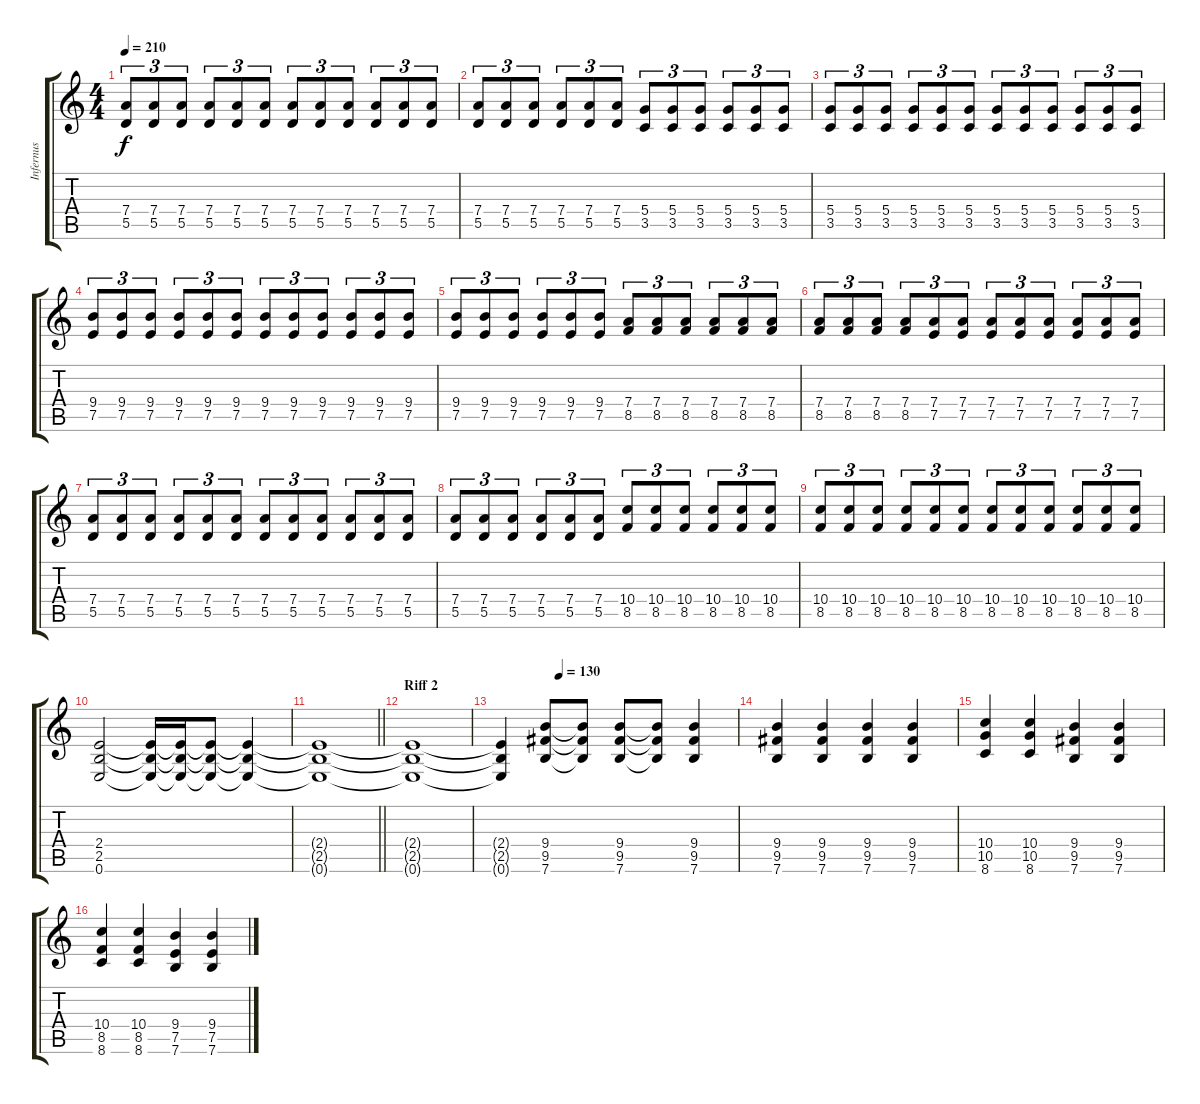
\track ("Infernus" "Infernus") {instrument overdrivenguitar}
\staff {score tabs}
\tuning (E4 B3 G3 D3 A2 E2) {hide}
\ts (4 4)
\tempo 210
\clef g2
\ks c
(7.4 5.5).8{tu (3 2) dy f} (7.4 5.5).8{tu (3 2)} (7.4 5.5).8{tu (3 2)} (7.4 5.5).8{tu (3 2)} (7.4 5.5).8{tu (3 2)} (7.4 5.5).8{tu (3 2)} (7.4 5.5).8{tu (3 2)} (7.4 5.5).8{tu (3 2)} (7.4 5.5).8{tu (3 2)} (7.4 5.5).8{tu (3 2)} (7.4 5.5).8{tu (3 2)} (7.4 5.5).8{tu (3 2)} |
(7.4 5.5).8{tu (3 2)} (7.4 5.5).8{tu (3 2)} (7.4 5.5).8{tu (3 2)} (7.4 5.5).8{tu (3 2)} (7.4 5.5).8{tu (3 2)} (7.4 5.5).8{tu (3 2)} (5.4 3.5).8{tu (3 2)} (5.4 3.5).8{tu (3 2)} (5.4 3.5).8{tu (3 2)} (5.4 3.5).8{tu (3 2)} (5.4 3.5).8{tu (3 2)} (5.4 3.5).8{tu (3 2)} |
(5.4 3.5).8{tu (3 2)} (5.4 3.5).8{tu (3 2)} (5.4 3.5).8{tu (3 2)} (5.4 3.5).8{tu (3 2)} (5.4 3.5).8{tu (3 2)} (5.4 3.5).8{tu (3 2)} (5.4 3.5).8{tu (3 2)} (5.4 3.5).8{tu (3 2)} (5.4 3.5).8{tu (3 2)} (5.4 3.5).8{tu (3 2)} (5.4 3.5).8{tu (3 2)} (5.4 3.5).8{tu (3 2)} |
(9.4 7.5).8{tu (3 2)} (9.4 7.5).8{tu (3 2)} (9.4 7.5).8{tu (3 2)} (9.4 7.5).8{tu (3 2)} (9.4 7.5).8{tu (3 2)} (9.4 7.5).8{tu (3 2)} (9.4 7.5).8{tu (3 2)} (9.4 7.5).8{tu (3 2)} (9.4 7.5).8{tu (3 2)} (9.4 7.5).8{tu (3 2)} (9.4 7.5).8{tu (3 2)} (9.4 7.5).8{tu (3 2)} |
(9.4 7.5).8{tu (3 2)} (9.4 7.5).8{tu (3 2)} (9.4 7.5).8{tu (3 2)} (9.4 7.5).8{tu (3 2)} (9.4 7.5).8{tu (3 2)} (9.4 7.5).8{tu (3 2)} (7.4 8.5).8{tu (3 2)} (7.4 8.5).8{tu (3 2)} (7.4 8.5).8{tu (3 2)} (7.4 8.5).8{tu (3 2)} (7.4 8.5).8{tu (3 2)} (7.4 8.5).8{tu (3 2)} |
(7.4 8.5).8{tu (3 2)} (7.4 8.5).8{tu (3 2)} (7.4 8.5).8{tu (3 2)} (7.4 8.5).8{tu (3 2)} (7.4 7.5).8{tu (3 2)} (7.4 7.5).8{tu (3 2)} (7.4 7.5).8{tu (3 2)} (7.4 7.5).8{tu (3 2)} (7.4 7.5).8{tu (3 2)} (7.4 7.5).8{tu (3 2)} (7.4 7.5).8{tu (3 2)} (7.4 7.5).8{tu (3 2)} |
(7.4 5.5).8{tu (3 2)} (7.4 5.5).8{tu (3 2)} (7.4 5.5).8{tu (3 2)} (7.4 5.5).8{tu (3 2)} (7.4 5.5).8{tu (3 2)} (7.4 5.5).8{tu (3 2)} (7.4 5.5).8{tu (3 2)} (7.4 5.5).8{tu (3 2)} (7.4 5.5).8{tu (3 2)} (7.4 5.5).8{tu (3 2)} (7.4 5.5).8{tu (3 2)} (7.4 5.5).8{tu (3 2)} |
(7.4 5.5).8{tu (3 2)} (7.4 5.5).8{tu (3 2)} (7.4 5.5).8{tu (3 2)} (7.4 5.5).8{tu (3 2)} (7.4 5.5).8{tu (3 2)} (7.4 5.5).8{tu (3 2)} (10.4 8.5).8{tu (3 2)} (10.4 8.5).8{tu (3 2)} (10.4 8.5).8{tu (3 2)} (10.4 8.5).8{tu (3 2)} (10.4 8.5).8{tu (3 2)} (10.4 8.5).8{tu (3 2)} |
(10.4 8.5).8{tu (3 2)} (10.4 8.5).8{tu (3 2)} (10.4 8.5).8{tu (3 2)} (10.4 8.5).8{tu (3 2)} (10.4 8.5).8{tu (3 2)} (10.4 8.5).8{tu (3 2)} (10.4 8.5).8{tu (3 2)} (10.4 8.5).8{tu (3 2)} (10.4 8.5).8{tu (3 2)} (10.4 8.5).8{tu (3 2)} (10.4 8.5).8{tu (3 2)} (10.4 8.5).8{tu (3 2)} |
(2.4 2.5 0.6).2 (2.4{t} 2.5{t} 0.6{t}).16 (2.4{t} 2.5{t} 0.6{t}).16 (2.4{t} 2.5{t} 0.6{t}).8 (2.4{t} 2.5{t} 0.6{t}).4 |
\barLineRight lightlight
(2.4{t} 2.5{t} 0.6{t}).1 |
\section ("" "Riff 2")
(2.4{t} 2.5{t} 0.6{t}).1 |
\tempo (130 0.25)
(2.4{t} 2.5{t} 0.6{t}).4 (9.4 9.5 7.6).8 (9.4{t} 9.5{t} 7.6{t}).8 (9.4 9.5 7.6).8 (9.4{t} 9.5{t} 7.6{t}).8 (9.4 9.5 7.6).4 |
(9.4 9.5 7.6).4 (9.4 9.5 7.6).4 (9.4 9.5 7.6).4 (9.4 9.5 7.6).4 |
(10.4 10.5 8.6).4 (10.4 10.5 8.6).4 (9.4 9.5 7.6).4 (9.4 9.5 7.6).4 |
(10.4 8.5 8.6).4 (10.4 8.5 8.6).4 (9.4 7.5 7.6).4 (9.4 7.5 7.6).4
